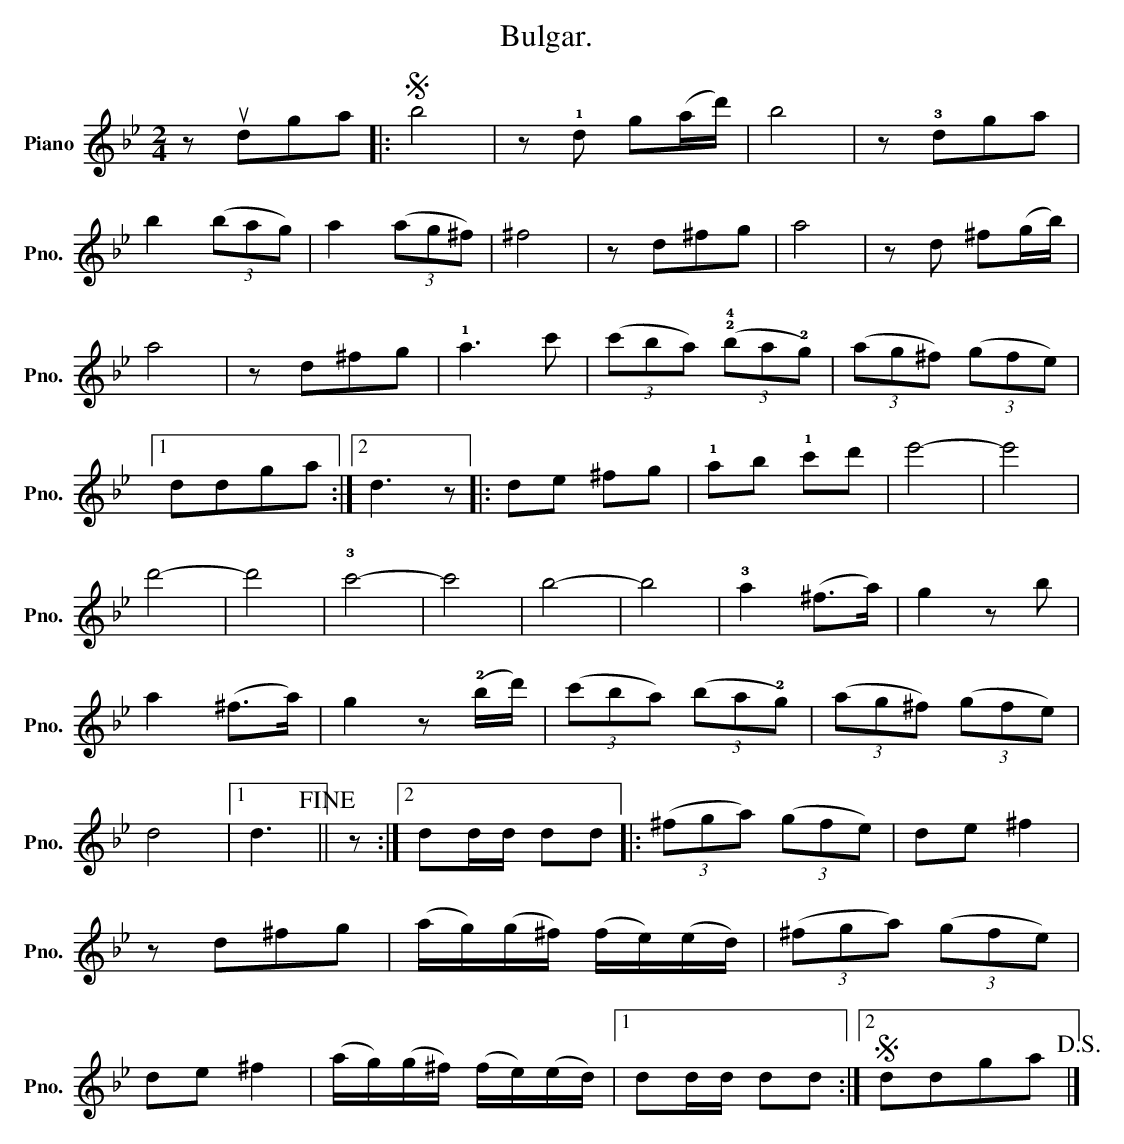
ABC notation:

X:1
T:Bulgar.
L:1/8
M:2/4
K:Gmin
V:1 treble nm="Piano" snm="Pno."
V:1
 z udga |:S b4 | z !1!d g(a/d'/) | b4 | z !3!dga |$ b2 (3(bag) | a2 (3(ag^f) | ^f4 | z d^fg | a4 | %10
 z d ^f(g/b/) |$ a4 | z d^fg | !1!a3 c' | (3(c'ba) (3(!2!!4!ba!2!g) | (3(ag^f) (3(gfe) |1$ ddga :|2 %17
 d3 z |: de ^fg | !1!ab !1!c'd' | e'4- | e'4 |$ d'4- | d'4 | !3!c'4- | c'4 | b4- | b4 | %28
 !3!a2 (^f>a) | g2 z b |$ a2 (^f>a) | g2 z (!2!b/d'/) | (3(c'ba) (3(ba!2!g) | (3(ag^f) (3(gfe) |$ %34
 d4 |1 d3!fine! || z :|2 dd/d/ dd |: (3(^fga) (3(gfe) | de ^f2 |$ z d^fg | %41
 (a/g/)(g/^f/) (f/e/)(e/d/) | (3(^fga) (3(gfe) |$ de ^f2 | (a/g/)(g/^f/) (f/e/)(e/d/) |1 %45
 dd/d/ dd :|2S ddga!D.S.! |] %47
